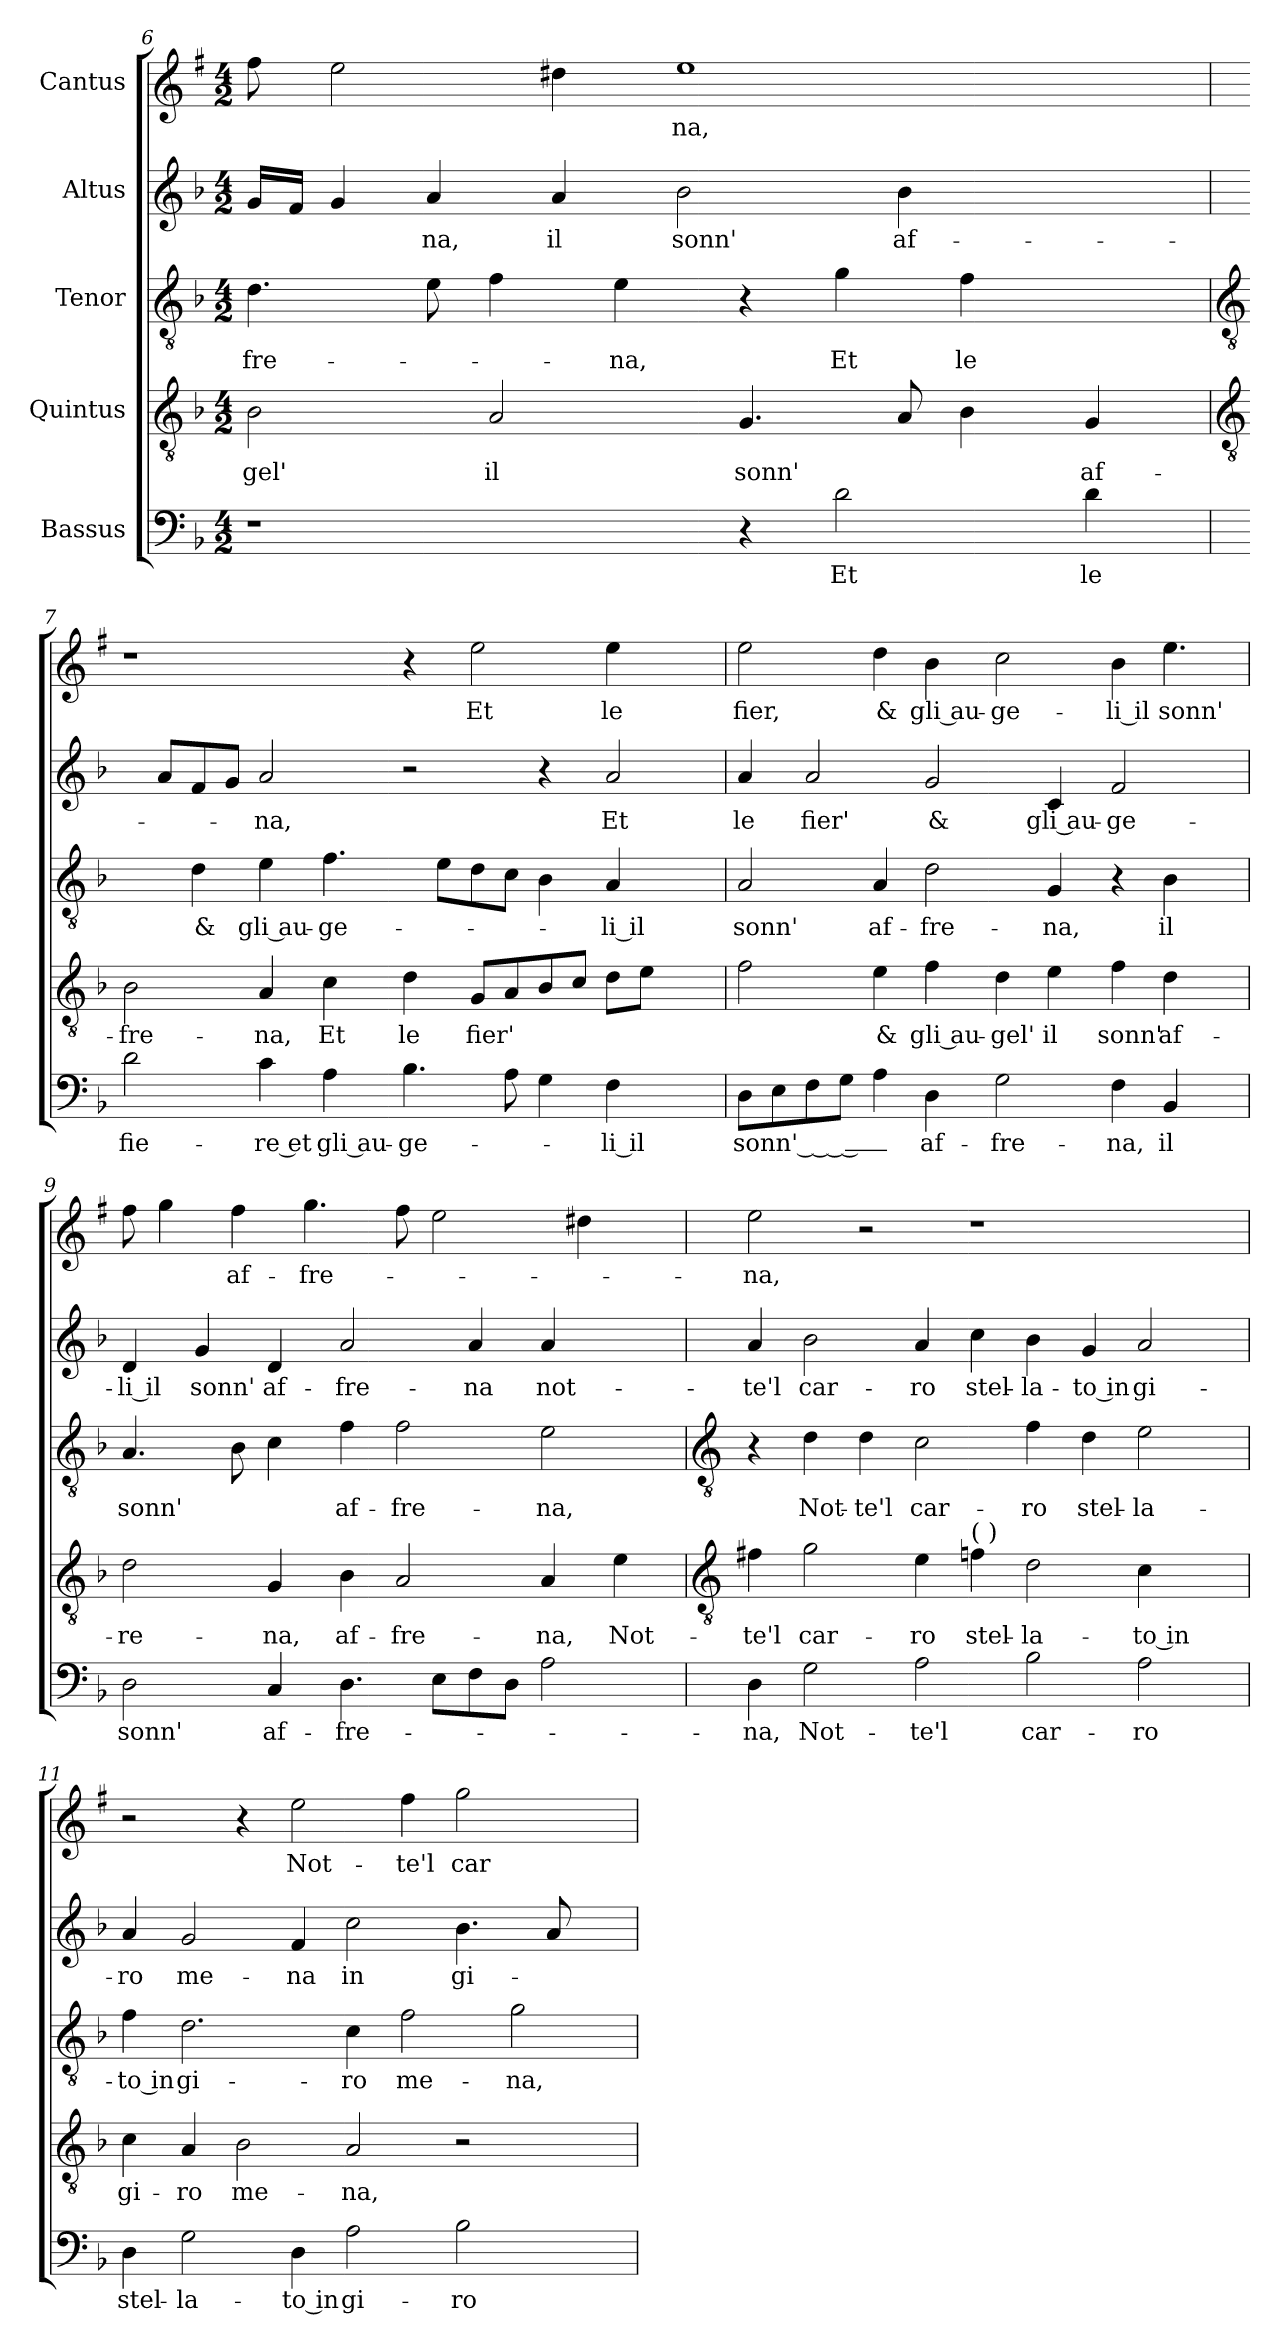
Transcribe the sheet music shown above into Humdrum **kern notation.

**kern	**text	**kern	**text	**kern	**text	**kern	**text	**kern	**text
*part5	*part5	*part4	*part4	*part3	*part3	*part2	*part2	*part1	*part1
*staff5	*staff5	*staff4	*staff4	*staff3	*staff3	*staff2	*staff2	*staff1	*staff1
*I"Bassus	*	*I"Quintus	*	*I"Tenor	*	*I"Altus	*	*I"Cantus	*
*clefF4	*	*clefGv2	*	*clefGv2	*	*clefG2	*	*clefG2	*
*	*	*	*	*	*	*	*	*ITrd1c2	*
*k[b-]	*	*k[b-]	*	*k[b-]	*	*k[b-]	*	*k[b-]	*
*F:	*	*F:	*	*F:	*	*F:	*	*F:	*
*M4/2	*	*M4/2	*	*M4/2	*	*M4/2	*	*M4/2	*
=6	=6	=6	=6	=6	=6	=6	=6	=6	=6
!	!	!	!LO:LY:b	!	!LO:LY:b	!	!	!	!
1r	.	2B-	-gel'	4.d	-fre-	16gLL	.	8ee	.
.	.	.	.	.	.	16fJJ	.	.	.
.	.	.	.	.	.	4g	.	2dd	.
!	!	!	!	!	!	!	!LO:LY:b	!	!
.	.	.	.	8e	.	4a	-na,	.	.
!	!	!	!LO:LY:b	!	!	!	!	!	!
.	.	2A	il	4f	.	.	.	.	.
!	!	!	!	!	!	!	!LO:LY:b	!	!
.	.	.	.	.	.	4a	il	4cc#	.
!	!	!	!	!	!LO:LY:b	!	!	!	!
.	.	.	.	4e	-na,	.	.	.	.
!	!	!	!	!	!	!	!LO:LY:b	!	!LO:LY:b
.	.	.	.	.	.	2b-	sonn'	1dd	-na,
!	!	!	!LO:LY:b	!	!	!	!	!	!
4r	.	4.G	sonn'	4r	.	.	.	.	.
!	!LO:LY:b	!	!	!	!LO:LY:b	!	!	!	!
2d	Et	.	.	4g	Et	.	.	.	.
!	!	!	!	!	!	!	!LO:LY:b	!	!
.	.	8A	.	.	.	4b-	af-	.	.
!	!	!	!	!	!LO:LY:b	!	!	!	!
.	.	4B-	.	4f	le	.	.	.	.
!	!	!	!	!	!	!	!LO:LY:b	!	!
.	.	.	.	.	.	[4b-yy	-fre-	.	.
!	!LO:LY:b	!	!LO:LY:b	!	!LO:LY:b	!	!	!	!
4d	le	4G	af-	[4gyy	fier'__	.	.	.	.
.	.	.	.	.	.	8ryy	.	8ryy	.
!!LO:LB:g=z
=7	=7	=7	=7	=7	=7	=7	=7	=7	=7
*	*	*clefGv2	*	*clefGv2	*	*	*	*	*
!	!LO:LY:b	!	!LO:LY:b	!	!LO:LY:b	!	!	!	!
2d	fie-	2B-	-fre-	4gyy]	___	8b-yy]	.	1r	.
.	.	.	.	.	.	8aL	.	.	.
!	!	!	!	!	!LO:LY:b	!	!	!	!
.	.	.	.	4d	&	8f	.	.	.
.	.	.	.	.	.	8gJ	.	.	.
!	!LO:LY:b	!	!LO:LY:b	!	!LO:LY:b	!	!LO:LY:b	!	!
4c	-re et	4A	-na,	4e	gli au-	2a	-na,	.	.
!	!LO:LY:b	!	!LO:LY:b	!	!LO:LY:b	!	!	!	!
4A	gli au-	4c	Et	4.f	-ge-	.	.	.	.
!	!LO:LY:b	!	!LO:LY:b	!	!	!	!	!	!
4.B-	-ge-	4d	le	.	.	2r	.	4r	.
.	.	.	.	8eL	.	.	.	.	.
!	!	!	!LO:LY:b	!	!	!	!	!	!LO:LY:b
.	.	8GL	fier'	8d	.	.	.	2dd	Et
8A	.	8A	.	8cJ	.	.	.	.	.
4G	.	8B-	.	4B-	.	4r	.	.	.
.	.	8cJ	.	.	.	.	.	.	.
!	!LO:LY:b	!	!	!	!LO:LY:b	!	!LO:LY:b	!	!LO:LY:b
4F	-li il	8dL	.	4A	-li il	2a	Et	4dd	le
.	.	8eJ	.	.	.	.	.	.	.
4ryy	.	4ryy	.	4ryy	.	.	.	4ryy	.
=8	=8	=8	=8	=8	=8	=8	=8	=8	=8
!	!LO:LY:b	!	!	!	!LO:LY:b	!	!LO:LY:b	!	!LO:LY:b
8DL	sonn'_____	2f	.	2A	sonn'	4a	le	2dd	fier,
8E	.	.	.	.	.	.	.	.	.
!	!	!	!	!	!	!	!LO:LY:b	!	!
8F	.	.	.	.	.	2a	fier'	.	.
8GJ	.	.	.	.	.	.	.	.	.
!	!	!	!LO:LY:b	!	!LO:LY:b	!	!	!	!LO:LY:b
4A	.	4e	&	4A	af-	.	.	4cc	&
!	!LO:LY:b	!	!LO:LY:b	!	!LO:LY:b	!	!LO:LY:b	!	!LO:LY:b
4D	af-	4f	gli au-	2d	-fre-	2g	&	4a	gli au-
!	!LO:LY:b	!	!LO:LY:b	!	!	!	!	!	!LO:LY:b
2G	-fre-	4d	-gel'	.	.	.	.	2b-	-ge-
!	!	!	!LO:LY:b	!	!LO:LY:b	!	!LO:LY:b	!	!
.	.	4e	il	4G	-na,	4c	gli au-	.	.
!	!LO:LY:b	!	!LO:LY:b	!	!	!	!LO:LY:b	!	!LO:LY:b
4F	-na,	4f	sonn'	4r	.	2f	-ge-	4a	-li il
!	!LO:LY:b	!	!LO:LY:b	!	!LO:LY:b	!	!	!	!LO:LY:b
4BB-	il	4d	af-	4B-	il	.	.	4.dd	sonn'
8ryy	.	8ryy	.	8ryy	.	8ryy	.	.	.
=9	=9	=9	=9	=9	=9	=9	=9	=9	=9
!	!LO:LY:b	!	!LO:LY:b	!	!LO:LY:b	!	!LO:LY:b	!	!
2D	sonn'	2d	-re-	4.A	sonn'	4d	-li il	8ee	.
.	.	.	.	.	.	.	.	4ff	.
!	!	!	!	!	!	!	!LO:LY:b	!	!
.	.	.	.	.	.	4g	sonn'	.	.
!	!	!	!	!	!	!	!	!	!LO:LY:b
.	.	.	.	8B-	.	.	.	4ee	af-
!	!LO:LY:b	!	!LO:LY:b	!	!	!	!LO:LY:b	!	!
4C	af-	4G	-na,	4c	.	4d	af-	.	.
!	!	!	!	!	!	!	!	!	!LO:LY:b
.	.	.	.	.	.	.	.	4.ff	-fre-
!	!LO:LY:b	!	!LO:LY:b	!	!LO:LY:b	!	!LO:LY:b	!	!
4.D	-fre-	4B-	af-	4f	af-	2a	-fre-	.	.
!	!	!	!LO:LY:b	!	!LO:LY:b	!	!	!	!
.	.	2A	-fre-	2f	-fre-	.	.	8ee	.
8EL	.	.	.	.	.	.	.	2dd	.
!	!	!	!	!	!	!	!LO:LY:b	!	!
8F	.	.	.	.	.	4a	-na	.	.
8DJ	.	.	.	.	.	.	.	.	.
!	!	!	!LO:LY:b	!	!LO:LY:b	!	!LO:LY:b	!	!
2A	.	4A	-na,	2e	-na,	4a	not-	.	.
.	.	.	.	.	.	.	.	4cc#	.
!	!	!	!LO:LY:b	!	!	!	!	!	!
.	.	4e	Not-	.	.	4ryy	.	.	.
.	.	.	.	.	.	.	.	8ryy	.
!!LO:LB:g=z
=10	=10	=10	=10	=10	=10	=10	=10	=10	=10
*	*	*clefGv2	*	*clefGv2	*	*	*	*	*
!	!LO:LY:b	!	!LO:LY:b	!	!	!	!LO:LY:b	!	!LO:LY:b
*	*	*	*	*	*	*	*	*^	*
4D	-na,	4f#X	-te'l	4r	.	4a	-te'l	2dd	0ryy	-na,
!	!LO:LY:b	!	!LO:LY:b	!	!LO:LY:b	!	!LO:LY:b	!	!	!
2G	Not-	2g	car-	4d	Not-	2b-	car-	.	.	.
!	!	!	!	!	!LO:LY:b	!	!	!	!	!
.	.	.	.	4d	-te'l	.	.	2r	.	.
!	!LO:LY:b	!	!LO:LY:b	!	!LO:LY:b	!	!LO:LY:b	!	!	!
2A	-te'l	4e	-ro	2c	car-	4a	-ro	.	.	.
!	!	!LO:TX:a:t=(  )	!	!	!	!	!	!	!	!
!	!	!	!LO:LY:b	!	!	!	!LO:LY:b	!	!	!
.	.	4f	stel-	.	.	4cc	stel-	1r	.	.
!	!LO:LY:b	!	!LO:LY:b	!	!LO:LY:b	!	!LO:LY:b	!	!	!
2B-	car-	2d	-la-	4f	-ro	4b-	-la-	.	.	.
!	!	!	!	!	!LO:LY:b	!	!LO:LY:b	!	!	!
.	.	.	.	4d	stel-	4g	-to in	.	.	.
!	!LO:LY:b	!	!LO:LY:b	!	!LO:LY:b	!	!LO:LY:b	!	!	!
2A	-ro	4c	-to in	2e	-la-	2a	gi-	.	.	.
.	.	4ryy	.	.	.	.	.	4ryy	4ryy	.
=11	=11	=11	=11	=11	=11	=11	=11	=11	=11	=11
!	!LO:LY:b	!	!LO:LY:b	!	!LO:LY:b	!	!LO:LY:b	!	!	!
4D	stel-	4c	gi-	4f	-to in	4a	-ro	2r	1ryy	.
!	!LO:LY:b	!	!LO:LY:b	!	!LO:LY:b	!	!LO:LY:b	!	!	!
2G	-la-	4A	-ro	2.d	gi-	2g	me-	.	.	.
!	!	!	!LO:LY:b	!	!	!	!	!	!	!
.	.	2B-	me-	.	.	.	.	4r	.	.
!	!LO:LY:b	!	!	!	!	!	!LO:LY:b	!	!	!LO:LY:b
4D	-to in	.	.	.	.	4f	-na	2dd	.	Not-
!	!LO:LY:b	!	!LO:LY:b	!	!LO:LY:b	!	!LO:LY:b	!	!	!
2A	gi-	2A	-na,	4c	-ro	2cc	in	.	2ryy	.
!	!	!	!	!	!LO:LY:b	!	!	!	!	!LO:LY:b
.	.	.	.	2f	me-	.	.	4ee	.	-te'l
!	!LO:LY:b	!	!	!	!	!	!LO:LY:b	!	!	!LO:LY:b
2B-	-ro	2r	.	.	.	4.b-	gi-	2ff	4ryy	car-
!	!	!	!	!	!LO:LY:b	!	!	!	!	!
.	.	.	.	2g	-na,	.	.	.	8ryy	.
.	.	.	.	.	.	8a	.	.	8ryy	.
4ryy	.	4ryy	.	.	.	4ryy	.	4ryy	4ryy	.
*	*	*	*	*	*	*	*	*v	*v	*
=	=	=	=	=	=	=	=	=	=
*-	*-	*-	*-	*-	*-	*-	*-	*-	*-
